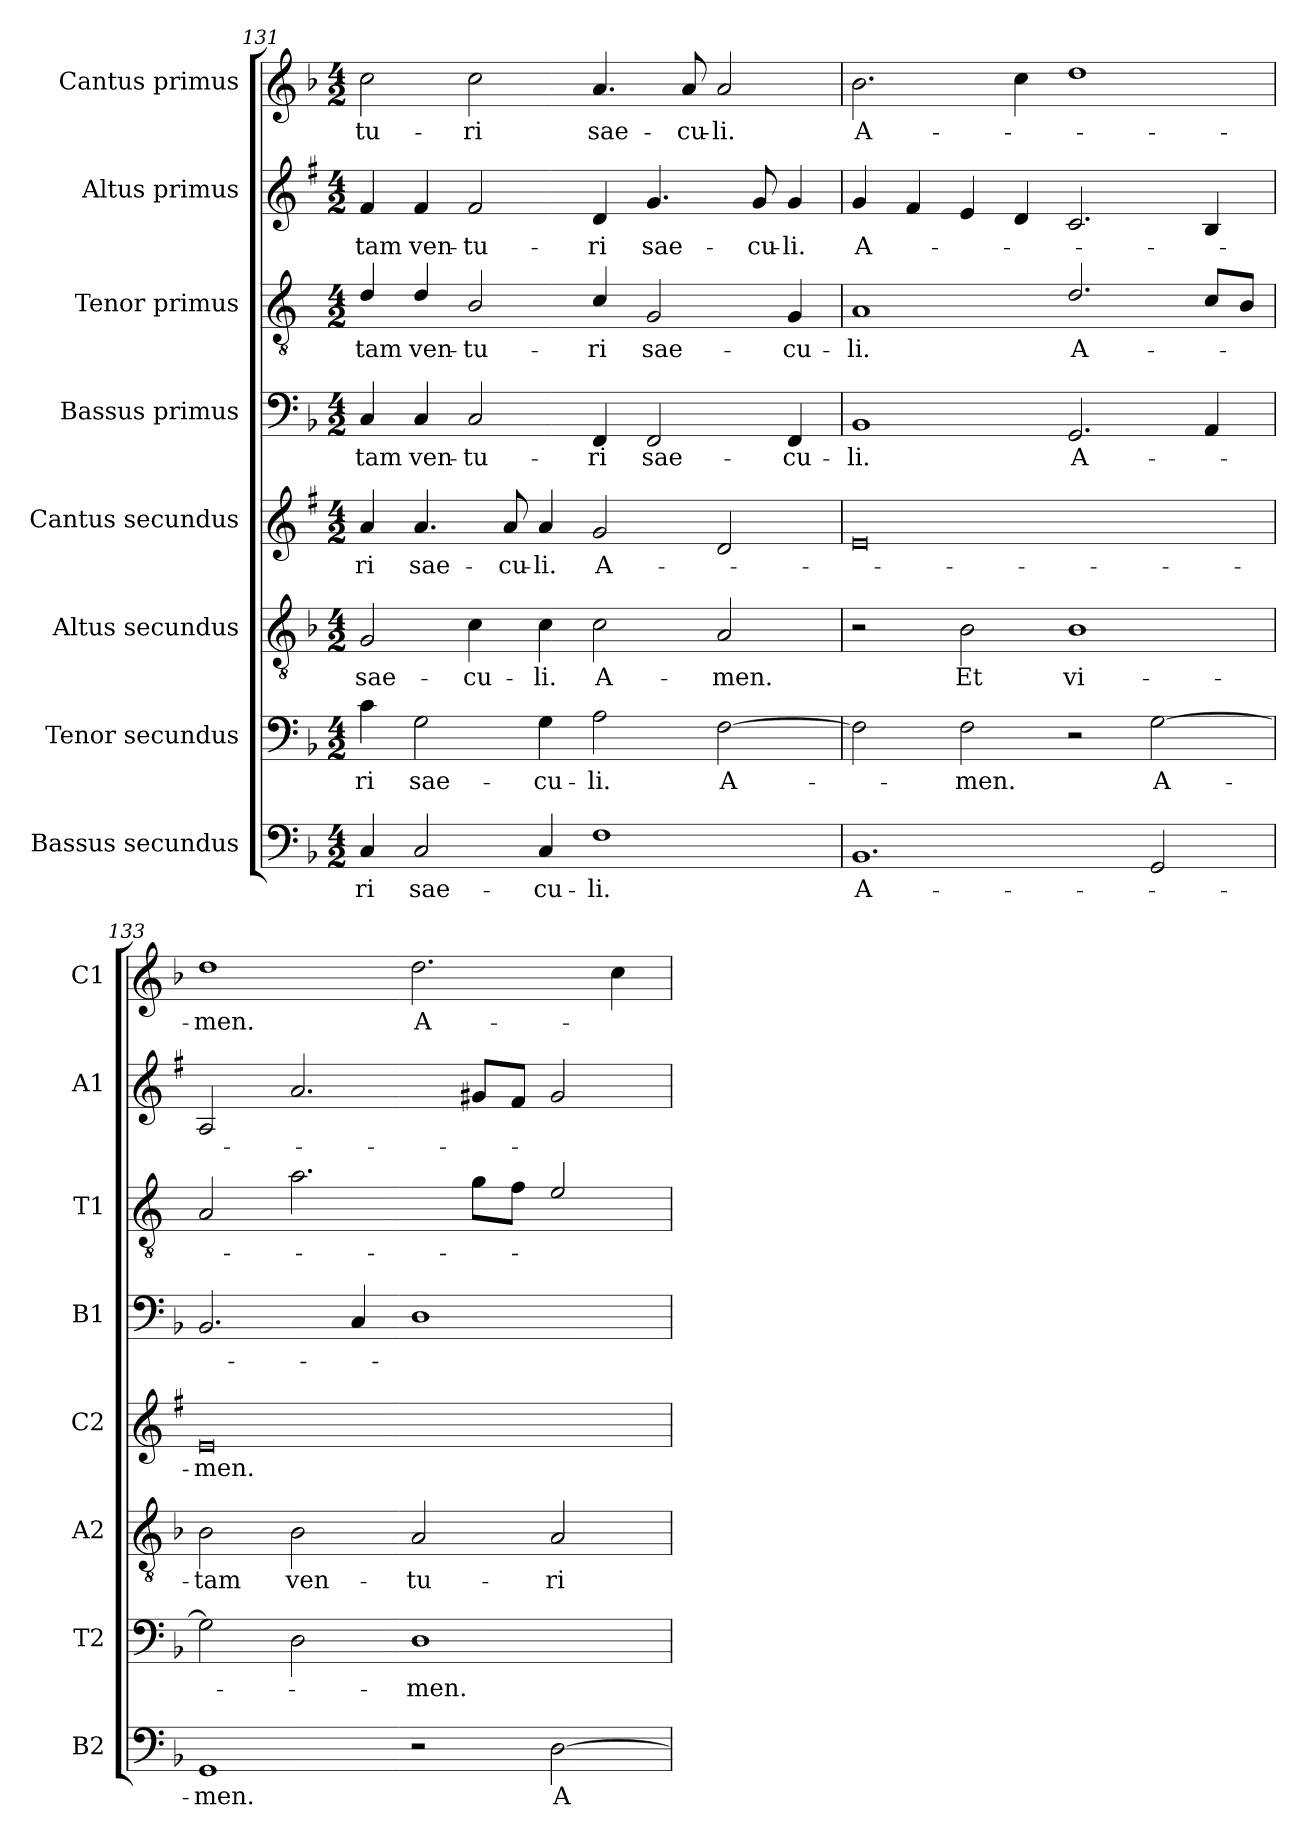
**kern	**text	**kern	**text	**kern	**text	**kern	**text	**kern	**text	**kern	**text	**kern	**text	**kern	**text
*part8	*part8	*part7	*part7	*part6	*part6	*part5	*part5	*part4	*part4	*part3	*part3	*part2	*part2	*part1	*part1
*staff8	*staff8	*staff7	*staff7	*staff6	*staff6	*staff5	*staff5	*staff4	*staff4	*staff3	*staff3	*staff2	*staff2	*staff1	*staff1
*I"Bassus secundus	*	*I"Tenor secundus	*	*I"Altus secundus	*	*I"Cantus secundus	*	*I"Bassus primus	*	*I"Tenor primus	*	*I"Altus primus	*	*I"Cantus primus	*
*I'B2	*	*I'T2	*	*I'A2	*	*I'C2	*	*I'B1	*	*I'T1	*	*I'A1	*	*I'C1	*
*clefF4	*	*clefF4	*	*clefGv2	*	*clefG2	*	*clefF4	*	*clefGv2	*	*clefG2	*	*clefG2	*
*	*	*	*	*	*	*ITrd1c2	*	*	*	*ITrd4c7	*	*ITrd1c2	*	*	*
*k[b-]	*	*k[b-]	*	*k[b-]	*	*k[b-]	*	*k[b-]	*	*k[b-]	*	*k[b-]	*	*k[b-]	*
*F:	*	*F:	*	*F:	*	*F:	*	*F:	*	*F:	*	*F:	*	*F:	*
*M4/2	*	*M4/2	*	*M4/2	*	*M4/2	*	*M4/2	*	*M4/2	*	*M4/2	*	*M4/2	*
=131	=131	=131	=131	=131	=131	=131	=131	=131	=131	=131	=131	=131	=131	=131	=131
!	!LO:LY:b	!	!LO:LY:b	!	!LO:LY:b	!	!LO:LY:b	!	!LO:LY:b	!	!LO:LY:b	!	!LO:LY:b	!	!LO:LY:b
4C/	-ri	4c\	-ri	2G/	sae-	4g/	-ri	4C/	-tam	4G/	-tam	4e/	-tam	2cc\	-tu-
!	!LO:LY:b	!	!LO:LY:b	!	!	!	!LO:LY:b	!	!LO:LY:b	!	!LO:LY:b	!	!LO:LY:b	!	!
2C/	sae-	2G\	sae-	.	.	4.g/	sae-	4C/	ven-	4G/	ven-	4e/	ven-	.	.
!	!	!	!	!	!LO:LY:b	!	!	!	!LO:LY:b	!	!LO:LY:b	!	!LO:LY:b	!	!LO:LY:b
.	.	.	.	4c\	-cu-	.	.	2C/	-tu-	2E/	-tu-	2e/	-tu-	2cc\	-ri
!	!	!	!	!	!	!	!LO:LY:b	!	!	!	!	!	!	!	!
.	.	.	.	.	.	8g/	-cu-	.	.	.	.	.	.	.	.
!	!LO:LY:b	!	!LO:LY:b	!	!LO:LY:b	!	!LO:LY:b	!	!	!	!	!	!	!	!
4C/	-cu-	4G\	-cu-	4c\	-li.	4g/	-li.	.	.	.	.	.	.	.	.
!	!LO:LY:b	!	!LO:LY:b	!	!LO:LY:b	!	!LO:LY:b	!	!LO:LY:b	!	!LO:LY:b	!	!LO:LY:b	!	!LO:LY:b
1F	-li.	2A\	-li.	2c\	A-	2f/	A-	4FF/	-ri	4F/	-ri	4c/	-ri	4.a/	sae-
!	!	!	!	!	!	!	!	!	!LO:LY:b	!	!LO:LY:b	!	!LO:LY:b	!	!
.	.	.	.	.	.	.	.	2FF/	sae-	2C/	sae-	4.f/	sae-	.	.
!	!	!	!	!	!	!	!	!	!	!	!	!	!	!	!LO:LY:b
.	.	.	.	.	.	.	.	.	.	.	.	.	.	8a/	-cu-
!	!	!	!LO:LY:b	!	!LO:LY:b	!	!	!	!	!	!	!	!	!	!LO:LY:b
.	.	[2F\	A-	2A/	-men.	2c/	.	.	.	.	.	.	.	2a/	-li.
!	!	!	!	!	!	!	!	!	!	!	!	!	!LO:LY:b	!	!
.	.	.	.	.	.	.	.	.	.	.	.	8f/	-cu-	.	.
!	!	!	!	!	!	!	!	!	!LO:LY:b	!	!LO:LY:b	!	!LO:LY:b	!	!
.	.	.	.	.	.	.	.	4FF/	-cu-	4C/	-cu-	4f/	-li.	.	.
=132	=132	=132	=132	=132	=132	=132	=132	=132	=132	=132	=132	=132	=132	=132	=132
!	!LO:LY:b	!	!	!	!	!	!	!	!LO:LY:b	!	!LO:LY:b	!	!LO:LY:b	!	!LO:LY:b
1.BB-	A-	2F\]	.	2r	.	0d	.	1BB-	-li.	1D	-li.	4f/	A-	2.b-\	A-
.	.	.	.	.	.	.	.	.	.	.	.	4e/	.	.	.
!	!	!	!LO:LY:b	!	!LO:LY:b	!	!	!	!	!	!	!	!	!	!
.	.	2F\	-men.	2B-\	Et	.	.	.	.	.	.	4d/	.	.	.
.	.	.	.	.	.	.	.	.	.	.	.	4c/	.	4cc\	.
!	!	!	!	!	!LO:LY:b	!	!	!	!LO:LY:b	!	!LO:LY:b	!	!	!	!
.	.	2r	.	1B-	vi-	.	.	2.GG/	A-	2.G/	A-	2.B-/	.	1dd	.
!	!	!	!LO:LY:b	!	!	!	!	!	!	!	!	!	!	!	!
2GG/	.	[2G\	A-	.	.	.	.	.	.	.	.	.	.	.	.
.	.	.	.	.	.	.	.	4AA/	.	8F/L	.	4A/	.	.	.
.	.	.	.	.	.	.	.	.	.	8E/J	.	.	.	.	.
=133	=133	=133	=133	=133	=133	=133	=133	=133	=133	=133	=133	=133	=133	=133	=133
!	!LO:LY:b	!	!	!	!LO:LY:b	!	!LO:LY:b	!	!	!	!	!	!	!	!LO:LY:b
1GG	-men.	2G\]	.	2B-\	-tam	0d	-men.	2.BB-/	.	2D/	.	2G/	.	1dd	-men.
!	!	!	!	!	!LO:LY:b	!	!	!	!	!	!	!	!	!	!
.	.	2D\	.	2B-\	ven-	.	.	.	.	2.d\	.	2.g/	.	.	.
.	.	.	.	.	.	.	.	4C/	.	.	.	.	.	.	.
!	!	!	!LO:LY:b	!	!LO:LY:b	!	!	!	!	!	!	!	!	!	!LO:LY:b
2r	.	1D	-men.	2A/	-tu-	.	.	1D	.	.	.	.	.	2.dd\	A-
.	.	.	.	.	.	.	.	.	.	8c\L	.	8f#X/L	.	.	.
.	.	.	.	.	.	.	.	.	.	8B-\J	.	8e/J	.	.	.
!	!LO:LY:b	!	!	!	!LO:LY:b	!	!	!	!	!	!	!	!	!	!
[2D\	A-	.	.	2A/	-ri	.	.	.	.	2A/	.	2f#/	.	.	.
.	.	.	.	.	.	.	.	.	.	.	.	.	.	4cc\	.
=	=	=	=	=	=	=	=	=	=	=	=	=	=	=	=
*-	*-	*-	*-	*-	*-	*-	*-	*-	*-	*-	*-	*-	*-	*-	*-
